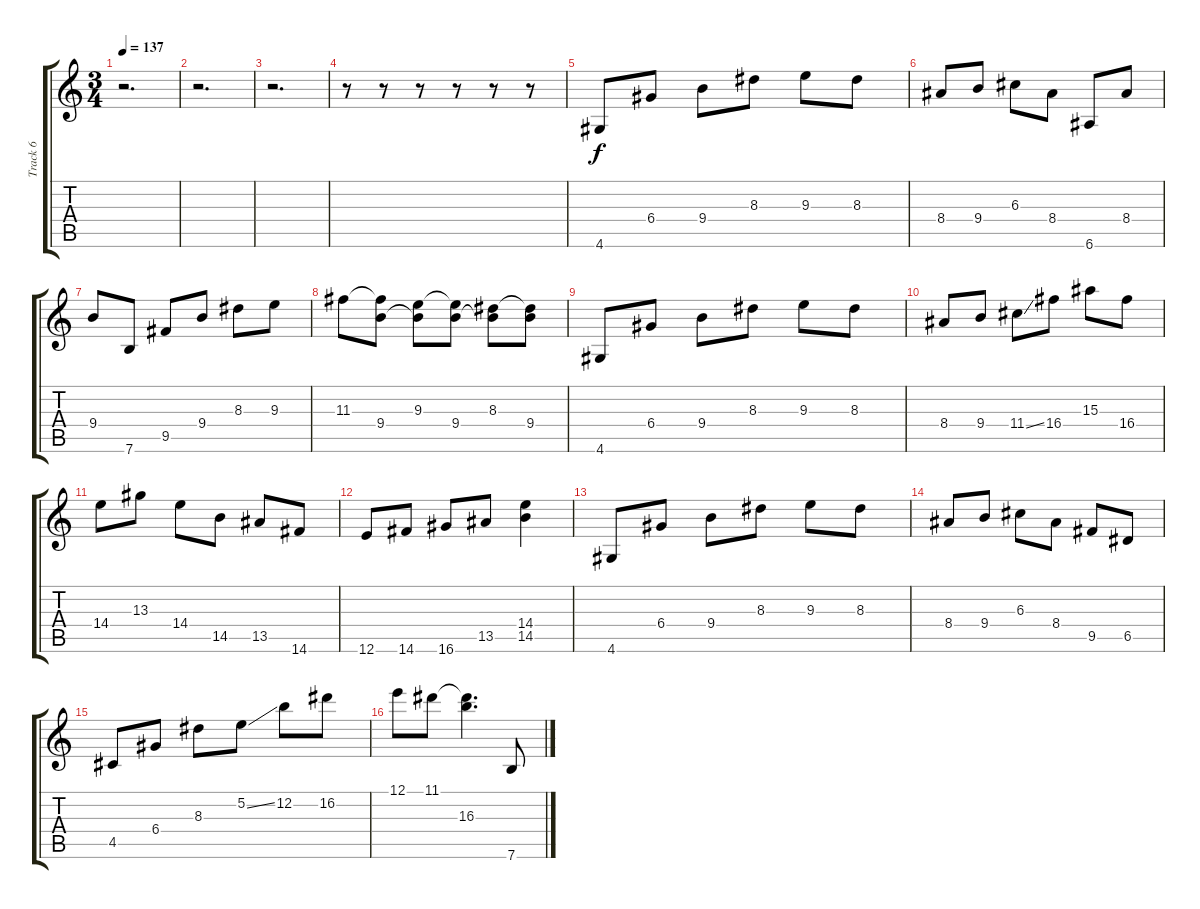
\track ("Track 6" "Track 6") {instrument distortionguitar}
\staff {score tabs}
\tuning (E4 B3 G3 D3 A2 E2) {hide}
\ts (3 4)
\tempo 137
\clef g2
\ks c
r.2{d dy f} |
r.2{d} |
r.2{d} |
r.8 r.8 r.8 r.8 r.8 r.8 |
4.6.8 6.4.8 9.4.8 8.3.8 9.3.8 8.3.8 |
8.4.8 9.4.8 6.3.8 8.4.8 6.6.8 8.4.8 |
9.4.8 7.6.8 9.5.8 9.4.8 8.3.8 9.3.8 |
11.3.8 (11.3{t} 9.4).8 (9.3 9.4{t}).8 (9.3{t} 9.4).8 (8.3 9.4{t}).8 (8.3{t} 9.4).8 |
4.6.8 6.4.8 9.4.8 8.3.8 9.3.8 8.3.8 |
8.4.8 9.4.8 11.4{ss}.8 16.4.8 15.3.8 16.4.8 |
14.4.8 13.3.8 14.4.8 14.5.8 13.5.8 14.6.8 |
12.6.8 14.6.8 16.6.8 13.5.8 (14.4 14.5).4 |
4.6.8 6.4.8 9.4.8 8.3.8 9.3.8 8.3.8 |
8.4.8 9.4.8 6.3.8 8.4.8 9.5.8 6.5.8 |
4.5.8 6.4.8 8.3.8 5.2{ss}.8 12.2.8 16.2.8 |
12.1.8 11.1.8 (11.1{t} 16.3).4{d} 7.6.8
